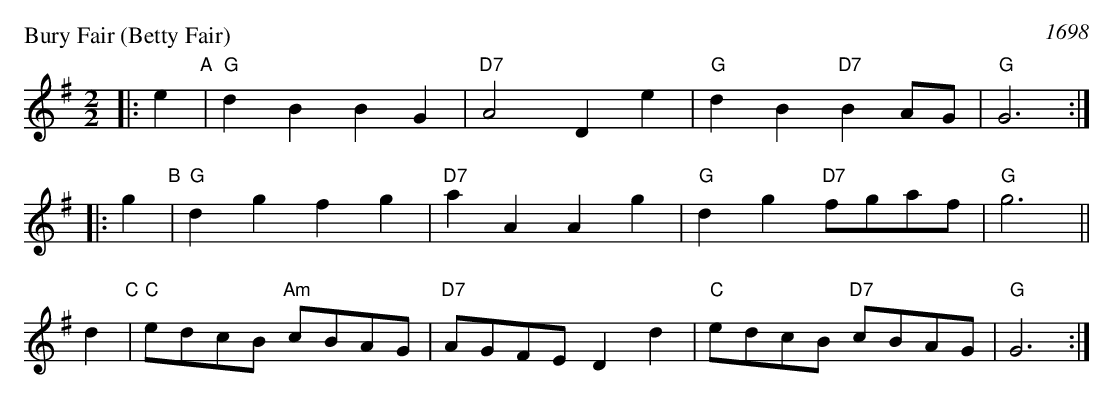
X:1
P: Bury Fair (Betty Fair)
O: 1698
M: 2/2
L: 1/8
K: G
|: e2 "A"| "G"d2B2     B2G2 | "D7"A4   D2e2 | "G"d2B2 "D7"B2AG | "G"G6 :|
|: g2 "B"| "G"d2g2     f2g2 | "D7"a2A2 A2g2 | "G"d2g2 "D7"fgaf | "G"g6 ||
y2 d2 "C"| "C"edcB "Am"cBAG | "D7"AGFE D2d2 | "C"edcB "D7"cBAG | "G"G6 :|
